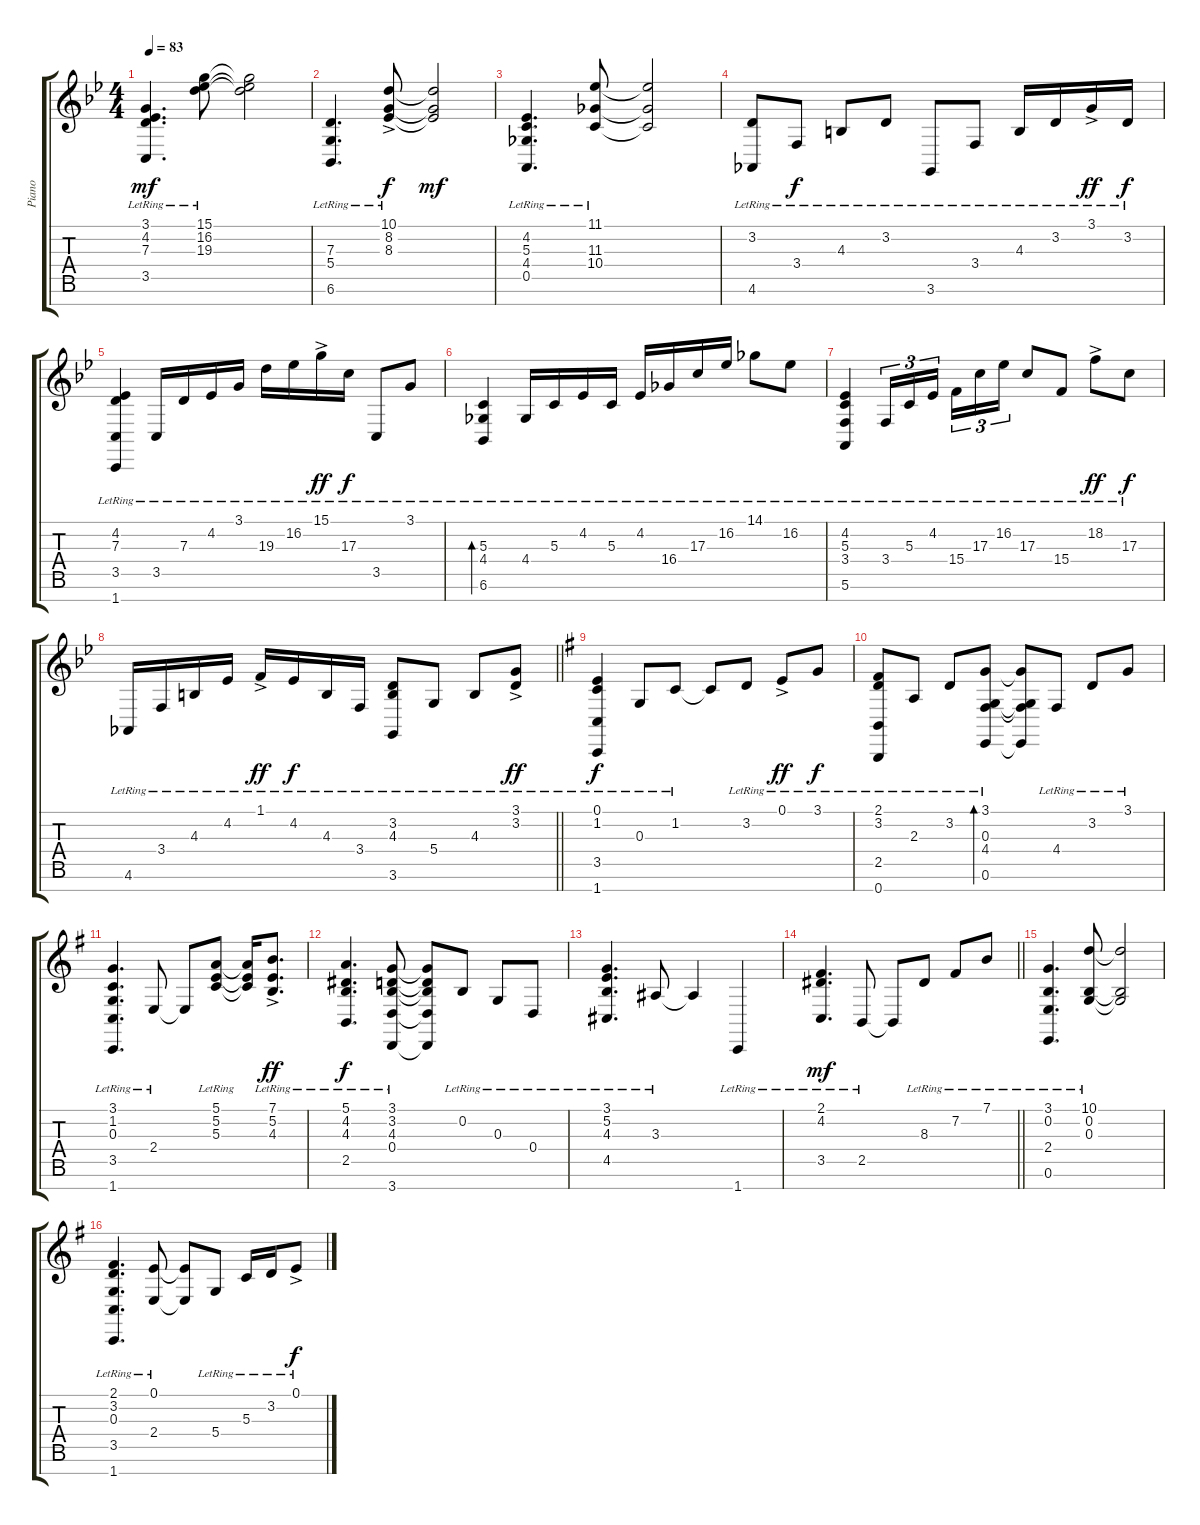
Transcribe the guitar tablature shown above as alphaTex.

\track ("Piano" "Piano") {instrument acousticgrandpiano}
\staff {score tabs}
\tuning (E4 B3 G3 D3 A2 E2 B1) {hide}
\ts (4 4)
\tempo 83
\clef g2
\ks bb
(3.1{lr} 4.2{lr} 7.3{lr} 3.5{lr}).4{d dy mf} (15.1{lr} 16.2{lr} 19.3{lr}).8 (15.1{t} 16.2{t} 19.3{t}).2 |
(7.3{lr} 5.4{lr} 6.6{lr}).4{d} (10.1{ac lr} 8.2{ac lr} 8.3{ac lr}).8{dy f} (10.1{t} 8.2{t} 8.3{t}).2{dy mf} |
(4.2{lr} 5.3{lr} 4.4{lr} 0.5{lr}).4{d} (11.1{lr} 11.3{lr} 10.4{lr}).8 (11.1{t} 11.3{t} 10.4{t}).2 |
(3.2{lr} 4.6{lr}).8 3.4{lr}.8{dy f} 4.3{lr}.8 3.2{lr}.8 3.6{lr}.8 3.4{lr}.8 4.3{lr}.16 3.2{lr}.16 3.1{ac lr}.16{dy ff} 3.2{lr}.16{dy f} |
(4.2{lr} 7.3{lr} 3.5{lr} 1.7{lr}).4 3.5{lr}.16 7.3{lr}.16 4.2{lr}.16 3.1{lr}.16 19.3{lr}.16 16.2{lr}.16 15.1{ac lr}.16{dy ff} 17.3{lr}.16{dy f} 3.5{lr}.8 3.1{lr}.8 |
(5.3{lr} 4.4{lr} 6.6{lr}).4{bd 30} 4.4{lr}.16 5.3{lr}.16 4.2{lr}.16 5.3{lr}.16 4.2{lr}.16 16.4{lr}.16 17.3{lr}.16 16.2{lr}.16 14.1{lr}.8 16.2{lr}.8 |
(4.2{lr} 5.3{lr} 3.4{lr} 5.6{lr}).4 3.4{lr}.16{tu (3 2)} 5.3{lr}.16{tu (3 2)} 4.2{lr}.16{tu (3 2) beam splitsecondary} 15.4{lr}.16{tu (3 2)} 17.3{lr}.16{tu (3 2)} 16.2{lr}.16{tu (3 2)} 17.3{lr}.8 15.4{lr}.8 18.2{ac lr}.8{dy ff} 17.3{lr}.8{dy f} |
\barLineRight lightlight
4.6{lr}.16 3.4{lr}.16 4.3{lr}.16 4.2{lr}.16 1.1{ac lr}.16{dy ff} 4.2{lr}.16{dy f} 4.3{lr}.16 3.4{lr}.16 (3.2{lr} 4.3{lr} 3.6{lr}).8 5.4{lr}.8 4.3{lr}.8 (3.1{ac lr} 3.2{ac lr}).8{dy ff} |
\ks g
(0.1{lr} 1.2{lr} 3.5{lr} 1.7{lr}).4{dy f} 0.3{lr}.8 1.2{lr}.8 1.2{t}.8 3.2{lr}.8 0.1{ac lr}.8{dy ff} 3.1{lr}.8{dy f} |
(2.1{lr} 3.2{lr} 2.5{lr} 0.7{lr}).8 2.3{lr}.8 3.2{lr}.8 (3.1{lr} 0.3{lr} 4.4{lr} 0.6{lr}).8{bd 30} (3.1{t} 0.3{t} 4.4{t} 0.6{t}).8 4.4{lr}.8 3.2{lr}.8 3.1{lr}.8 |
(3.1{lr} 1.2{lr} 0.3{lr} 3.5{lr} 1.7{lr}).4{d} 2.4{lr}.8 2.4{t}.8 (5.1{lr} 5.2{lr} 5.3{lr}).8 (5.1{t} 5.2{t} 5.3{t}).16 (7.1{ac lr} 5.2{ac lr} 4.3{ac lr}).8{d dy ff} |
(5.1{lr} 4.2{lr} 4.3{lr} 2.5{lr}).4{d dy f} (3.1{lr} 3.2{lr} 4.3{lr} 0.4{lr} 3.7{lr}).8 (3.1{t} 3.2{t} 4.3{t} 0.4{t} 3.7{t}).8 0.2{lr}.8 0.3{lr}.8 0.4{lr}.8 |
(3.1{lr} 5.2{lr} 4.3{lr} 4.5{lr}).4{d} 3.3{lr}.8 3.3{t}.4 1.7{lr}.4 |
\barLineRight lightlight
(2.1{lr} 4.2{lr} 3.5{lr}).4{d dy mf} 2.5{lr}.8 2.5{t}.8 8.3{lr}.8 7.2{lr}.8 7.1{lr}.8 |
(3.1{lr} 0.2{lr} 2.4{lr} 0.6{lr}).4{d} (10.1{lr} 0.2{lr} 0.3{lr}).8 (10.1{t} 0.2{t} 0.3{t}).2 |
(2.1{lr} 3.2{lr} 0.3{lr} 3.5{lr} 1.7{lr}).4{d} (0.1{lr} 2.4{lr}).8 (0.1{t} 2.4{t}).8 5.4{lr}.8 5.3{lr}.16 3.2{lr}.16 0.1{ac lr}.8{dy f}
